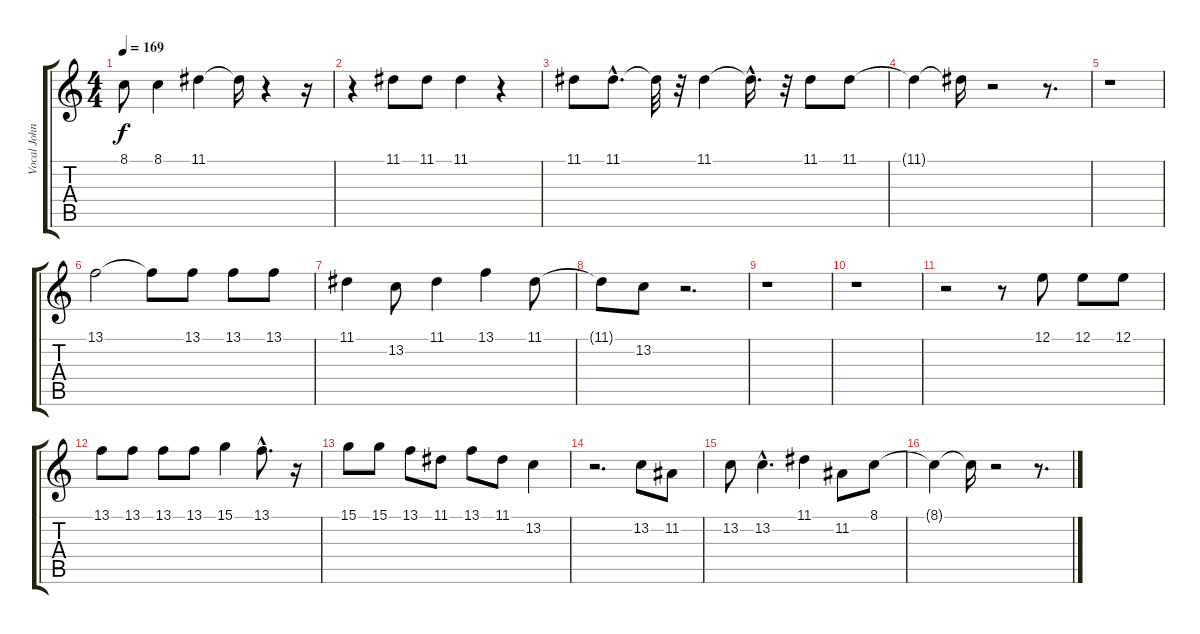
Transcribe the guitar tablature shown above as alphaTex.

\track ("Vocal John" "Vocal John") {instrument frenchhorn}
\staff {score tabs}
\tuning (E4 B3 G3 D3 A2 E2) {hide}
\ts (4 4)
\tempo 169
\clef g2
\ks c
8.1.8{dy f} 8.1.4 11.1.4 11.1{t}.16 r.4 r.16 |
r.4 11.1.8 11.1.8 11.1.4 r.4 |
11.1.8 11.1{hac}.8{d} 11.1{t}.32 r.32 11.1.4 11.1{hac t}.16{d} r.32 11.1.8 11.1.8 |
11.1{t}.4 11.1{t}.16 r.2 r.8{d} |
r.1 |
13.1.2 13.1{t}.8 13.1.8 13.1.8 13.1.8 |
11.1.4 13.2.8 11.1.4 13.1.4 11.1.8 |
11.1{t}.8 13.2.8 r.2{d} |
r.1 |
r.1 |
r.2 r.8 12.1.8 12.1.8 12.1.8 |
13.1.8 13.1.8 13.1.8 13.1.8 15.1.4 13.1{hac}.8{d} r.16 |
15.1.8 15.1.8 13.1.8 11.1.8 13.1.8 11.1.8 13.2.4 |
r.2{d} 13.2.8 11.2.8 |
13.2.8 13.2{hac}.4{d} 11.1.4 11.2.8 8.1.8 |
8.1{t}.4 8.1{t}.16 r.2 r.8{d}
